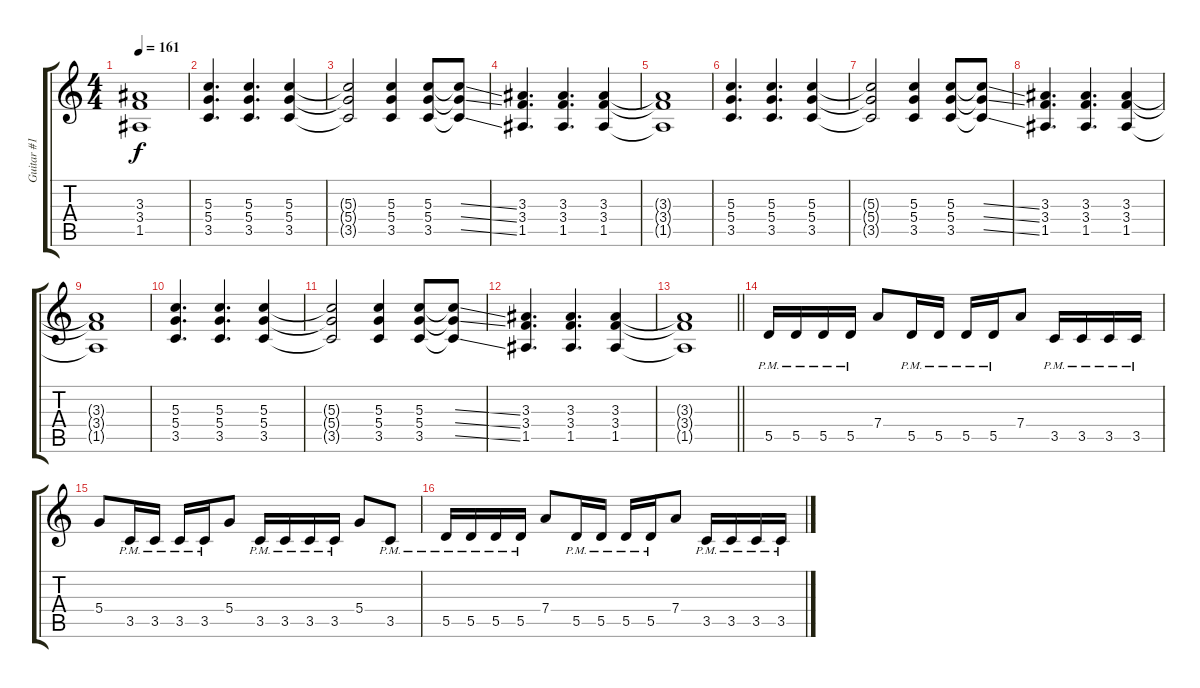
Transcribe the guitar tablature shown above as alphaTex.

\track ("Guitar #1" "Guitar #1") {instrument distortionguitar}
\staff {score tabs}
\tuning (E4 B3 G3 D3 A2 E2) {hide}
\ts (4 4)
\tempo 161
\clef g2
\ks c
(3.3{t} 3.4{t} 1.5{t}).1{dy f} |
(5.3 5.4 3.5).4{d} (5.3 5.4 3.5).4{d} (5.3 5.4 3.5).4 |
(5.3{t} 5.4{t} 3.5{t}).2 (5.3 5.4 3.5).4 (5.3 5.4 3.5).8 (5.3{ss t} 5.4{ss t} 3.5{ss t}).8 |
(3.3 3.4 1.5).4{d} (3.3 3.4 1.5).4{d} (3.3 3.4 1.5).4 |
(3.3{t} 3.4{t} 1.5{t}).1 |
(5.3 5.4 3.5).4{d} (5.3 5.4 3.5).4{d} (5.3 5.4 3.5).4 |
(5.3{t} 5.4{t} 3.5{t}).2 (5.3 5.4 3.5).4 (5.3 5.4 3.5).8 (5.3{ss t} 5.4{ss t} 3.5{ss t}).8 |
(3.3 3.4 1.5).4{d} (3.3 3.4 1.5).4{d} (3.3 3.4 1.5).4 |
(3.3{t} 3.4{t} 1.5{t}).1 |
(5.3 5.4 3.5).4{d} (5.3 5.4 3.5).4{d} (5.3 5.4 3.5).4 |
(5.3{t} 5.4{t} 3.5{t}).2 (5.3 5.4 3.5).4 (5.3 5.4 3.5).8 (5.3{ss t} 5.4{ss t} 3.5{ss t}).8 |
(3.3 3.4 1.5).4{d} (3.3 3.4 1.5).4{d} (3.3 3.4 1.5).4 |
\barLineRight lightlight
(3.3{t} 3.4{t} 1.5{t}).1 |
\section ("" "")
5.5{pm}.16 5.5{pm}.16 5.5{pm}.16 5.5{pm}.16 7.4.8 5.5{pm}.16 5.5{pm}.16 5.5{pm}.16 5.5{pm}.16 7.4.8 3.5{pm}.16 3.5{pm}.16 3.5{pm}.16 3.5{pm}.16 |
5.4.8 3.5{pm}.16 3.5{pm}.16 3.5{pm}.16 3.5{pm}.16 5.4.8 3.5{pm}.16 3.5{pm}.16 3.5{pm}.16 3.5{pm}.16 5.4.8 3.5{pm}.8 |
5.5{pm}.16 5.5{pm}.16 5.5{pm}.16 5.5{pm}.16 7.4.8 5.5{pm}.16 5.5{pm}.16 5.5{pm}.16 5.5{pm}.16 7.4.8 3.5{pm}.16 3.5{pm}.16 3.5{pm}.16 3.5{pm}.16
